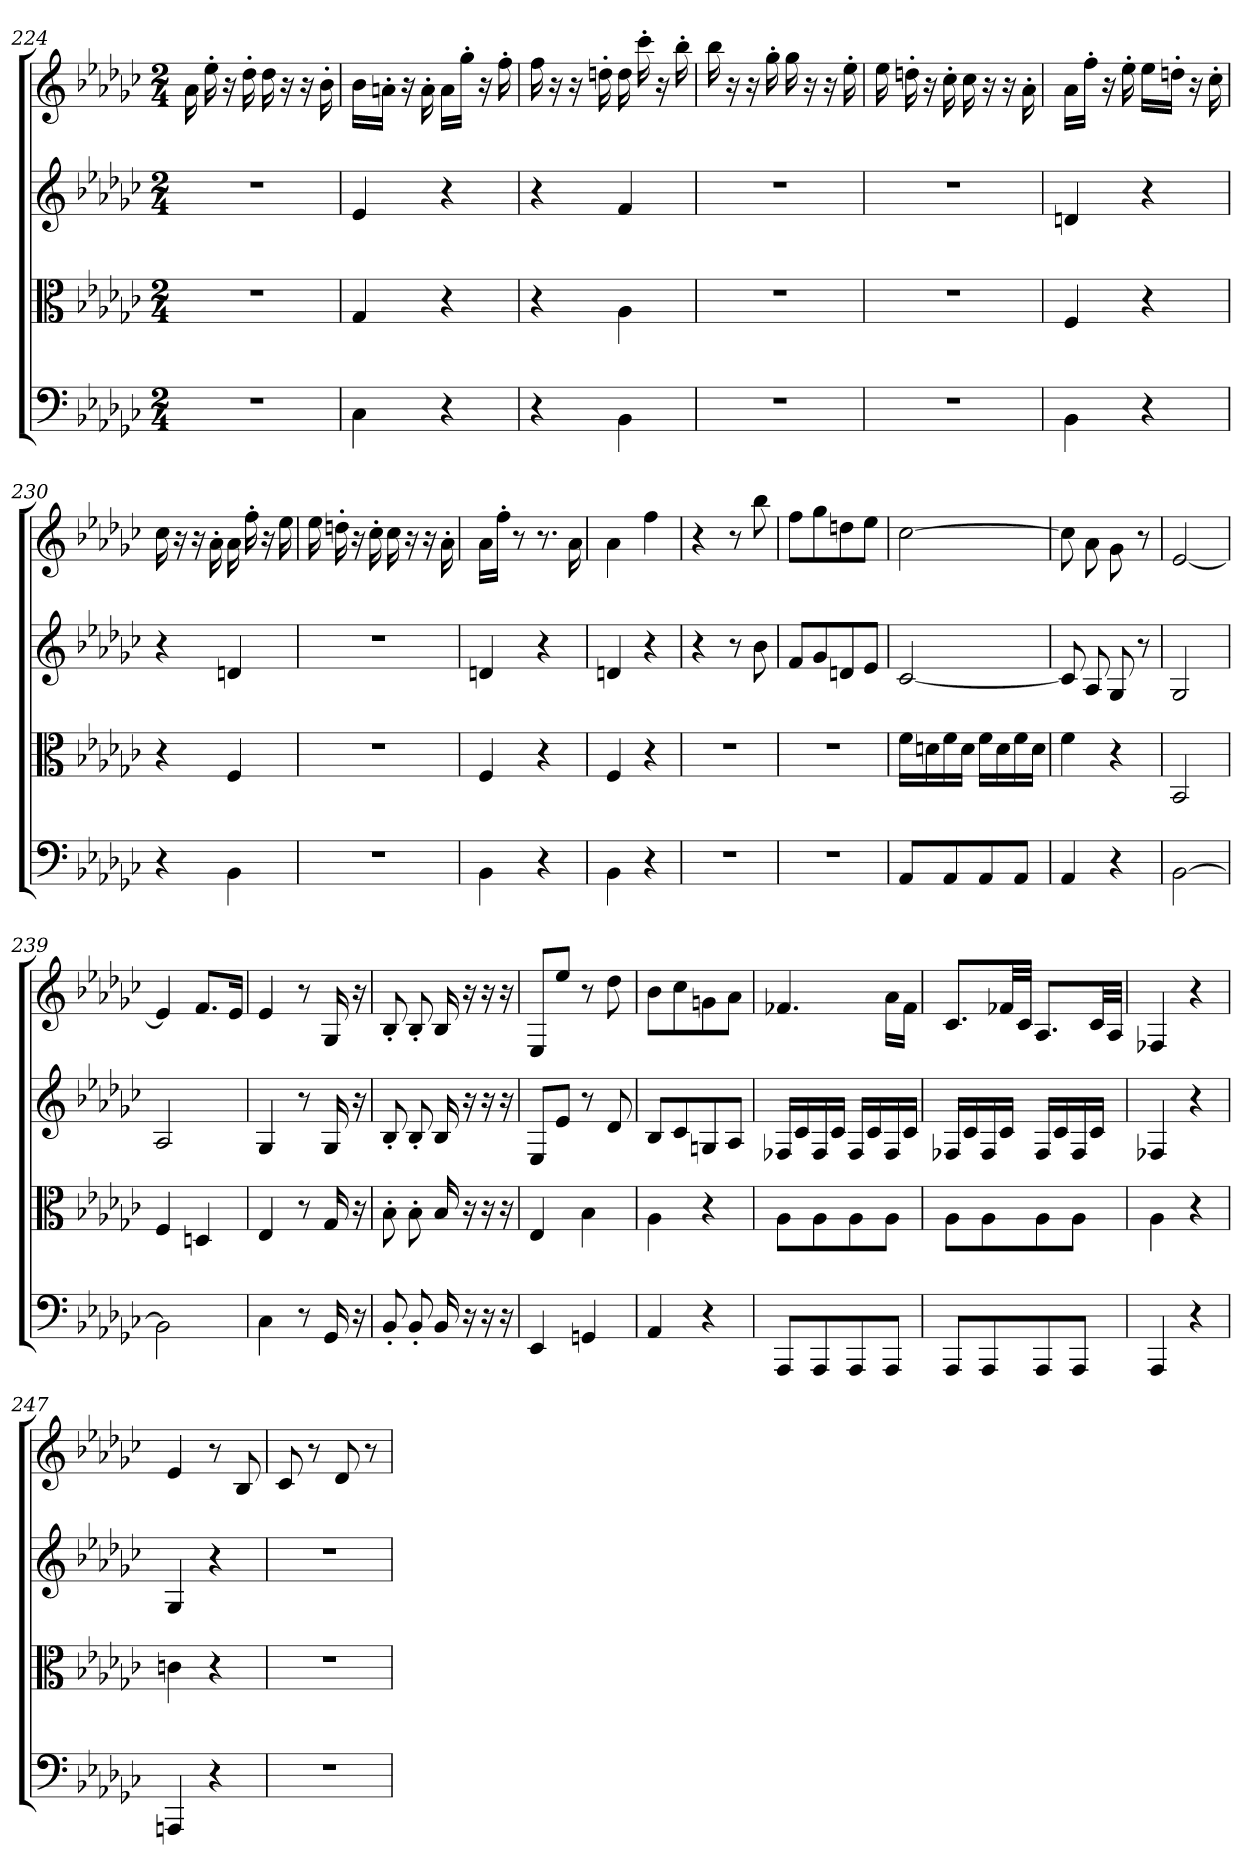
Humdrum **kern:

**kern	**kern	**kern	**kern
*part4	*part3	*part2	*part1
*staff4	*staff3	*staff2	*staff1
*clefF4	*clefC3	*clefG2	*clefG2
*k[b-e-a-d-g-c-]	*k[b-e-a-d-g-c-]	*k[b-e-a-d-g-c-]	*k[b-e-a-d-g-c-]
*e-:	*e-:	*e-:	*e-:
*M2/4	*M2/4	*M2/4	*M2/4
=224	=224	=224	=224
2r	2r	2r	16a-\
.	.	.	16ee-'\
.	.	.	16r
.	.	.	16dd-'\
.	.	.	16dd-\
.	.	.	16r
.	.	.	16r
.	.	.	16b-'\
=225	=225	=225	=225
4C-\	4G-/	4e-/	16b-\LL
.	.	.	16an'\JJ
.	.	.	16r
.	.	.	16a'\
4r	4r	4r	16a\LL
.	.	.	16gg-'\JJ
.	.	.	16r
.	.	.	16ff'\
=226	=226	=226	=226
4r	4r	4r	16ff\
.	.	.	16r
.	.	.	16r
.	.	.	16ddn'\
4BB-\	4A-\	4f/	16dd\
.	.	.	16ccc-'\
.	.	.	16r
.	.	.	16bb-'\
=227	=227	=227	=227
2r	2r	2r	16bb-\
.	.	.	16r
.	.	.	16r
.	.	.	16gg-'\
.	.	.	16gg-\
.	.	.	16r
.	.	.	16r
.	.	.	16ee-'\
=228	=228	=228	=228
2r	2r	2r	16ee-\
.	.	.	16ddn'\
.	.	.	16r
.	.	.	16cc-'\
.	.	.	16cc-\
.	.	.	16r
.	.	.	16r
.	.	.	16a-'\
=229	=229	=229	=229
4BB-\	4F/	4dn/	16a-\LL
.	.	.	16ff'\JJ
.	.	.	16r
.	.	.	16ee-'\
4r	4r	4r	16ee-\LL
.	.	.	16ddn'\JJ
.	.	.	16r
.	.	.	16cc-'\
=230	=230	=230	=230
4r	4r	4r	16cc-\
.	.	.	16r
.	.	.	16r
.	.	.	16a-'\
4BB-\	4F/	4dn/	16a-\
.	.	.	16ff'\
.	.	.	16r
.	.	.	16ee-\
=231	=231	=231	=231
2r	2r	2r	16ee-\
.	.	.	16ddn'\
.	.	.	16r
.	.	.	16cc-'\
.	.	.	16cc-\
.	.	.	16r
.	.	.	16r
.	.	.	16a-'\
=232	=232	=232	=232
4BB-\	4F/	4dn/	16a-\LL
.	.	.	16ff'\JJ
.	.	.	8r
4r	4r	4r	8.r
.	.	.	16a-\
=233	=233	=233	=233
4BB-\	4F/	4dn/	4a-\
4r	4r	4r	4ff\
=234	=234	=234	=234
2r	2r	4r	4r
.	.	8r	8r
.	.	8b-\	8bb-\
=235	=235	=235	=235
2r	2r	8f/L	8ff\L
.	.	8g-/	8gg-\
.	.	8dn/	8ddn\
.	.	8e-/J	8ee-\J
=236	=236	=236	=236
8AA-/L	16f\LL	[2c-/	[2cc-\
.	16dn\	.	.
8AA-/	16f\	.	.
.	16d\JJ	.	.
8AA-/	16f\LL	.	.
.	16d\	.	.
8AA-/J	16f\	.	.
.	16d\JJ	.	.
=237	=237	=237	=237
4AA-/	4f\	8c-/]	8cc-\]
.	.	8A-/	8a-\
4r	4r	8G-/	8g-\
.	.	8r	8r
=238	=238	=238	=238
[2BB-\	2BB-/	2G-/	[2e-/
=239	=239	=239	=239
2BB-\]	4F/	2A-/	4e-/]
.	4Dn/	.	8.f/L
.	.	.	16e-/Jk
=240	=240	=240	=240
4C-\	4E-/	4G-/	4e-/
8r	8r	8r	8r
16GG-/	16G-/	16G-/	16G-/
16r	16r	16r	16r
=241	=241	=241	=241
8BB-'/	8B-'\	8B-'/	8B-'/
8BB-'/	8B-'\	8B-'/	8B-'/
16BB-/	16B-/	16B-/	16B-/
16r	16r	16r	16r
16r	16r	16r	16r
16r	16r	16r	16r
=242	=242	=242	=242
4EE-/	4E-/	8E-/L	8E-/L
.	.	8e-/J	8ee-/J
4GGn/	4B-\	8r	8r
.	.	8d-/	8dd-\
=243	=243	=243	=243
4AA-/	4A-\	8B-/L	8b-\L
.	.	8c-/	8cc-\
4r	4r	8Gn/	8gn\
.	.	8A-/J	8a-\J
=244	=244	=244	=244
8AAA-/L	8A-\L	16F-X/LL	4.f-X/
.	.	16c-/	.
8AAA-/	8A-\	16F-/	.
.	.	16c-/JJ	.
8AAA-/	8A-\	16F-/LL	.
.	.	16c-/	.
8AAA-/J	8A-\J	16F-/	16a-\LL
.	.	16c-/JJ	16f-\JJ
=245	=245	=245	=245
8AAA-/L	8A-\L	16F-X/LL	8.c-/L
.	.	16c-/	.
8AAA-/	8A-\	16F-/	.
.	.	16c-/JJ	32f-X/LL
.	.	.	32c-/JJJ
8AAA-/	8A-\	16F-/LL	8.A-/L
.	.	16c-/	.
8AAA-/J	8A-\J	16F-/	.
.	.	16c-/JJ	32c-/LL
.	.	.	32A-/JJJ
=246	=246	=246	=246
4AAA-/	4A-\	4F-X/	4F-X/
4r	4r	4r	4r
=247	=247	=247	=247
4AAAn/	4cn\	4G-/	4e-/
4r	4r	4r	8r
.	.	.	8B-/
=248	=248	=248	=248
2r	2r	2r	8c-/
.	.	.	8r
.	.	.	8d-/
.	.	.	8r
=	=	=	=
*-	*-	*-	*-
